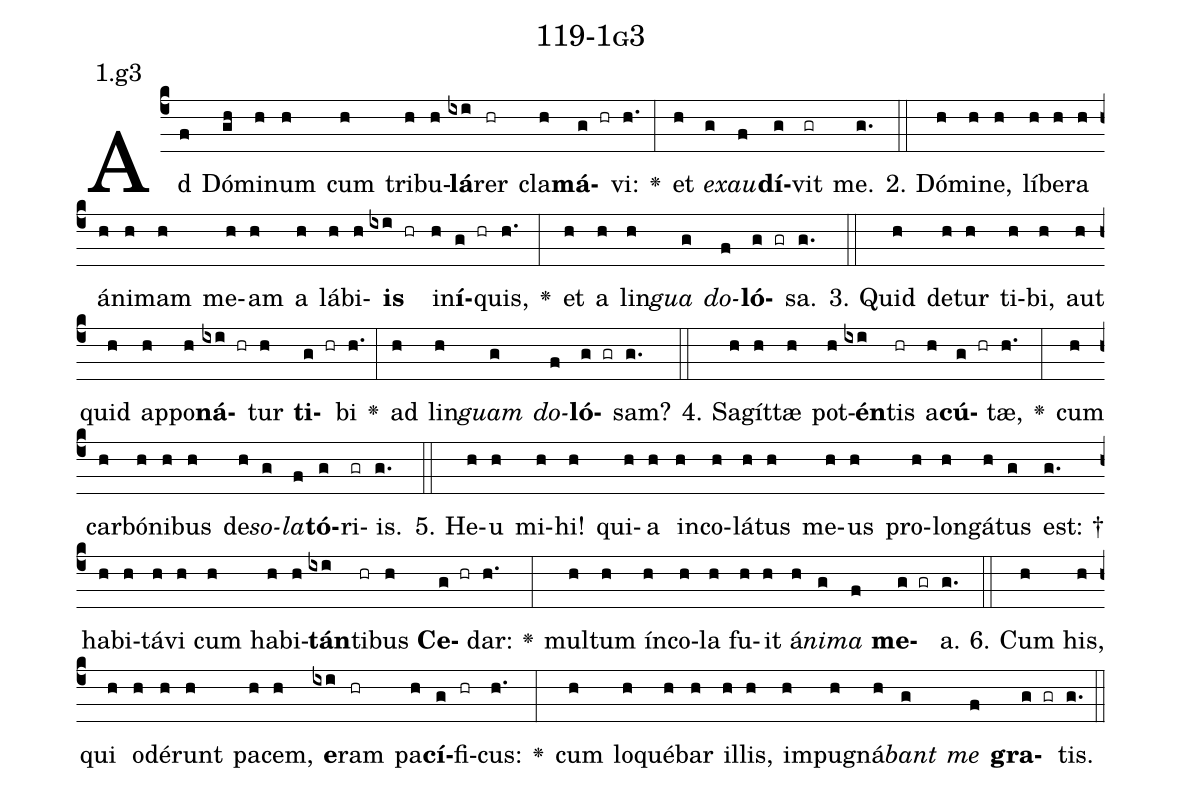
name: 119-1g3;
annotation: 1.g3;
%%
(c4)Ad(f) Dó(gh)mi(h)num(h) cum(h) tri(h)bu(h)<b>lá</b>(ixi)rer(hr) cla(h)<b>má</b>(g hr)vi:(h.) <v>\greheightstar</v>(:) et(h) <i>ex</i>(g)<i>au</i>(f)<b>dí</b>(g)vit(gr) me.(g.) (::)
2. Dó(h)mi(h)ne,(h) lí(h)be(h)ra(h) á(h)ni(h)mam(h) me(h)am(h) a(h) lá(h)bi(h)<b>is</b>(ixi hr) in(h)<b>í</b>(g hr)quis,(h.) <v>\greheightstar</v>(:) et(h) a(h) lin(h)<i>gua</i>(g) <i>do</i>(f)<b>ló</b>(g gr)sa.(g.) (::)
3. Quid(h) de(h)tur(h) ti(h)bi,(h) aut(h) quid(h) ap(h)po(h)<b>ná</b>(ixi hr)tur(h) <b>ti</b>(g hr)bi(h.) <v>\greheightstar</v>(:) ad(h) lin(h)<i>guam</i>(g) <i>do</i>(f)<b>ló</b>(g gr)sam?(g.) (::)
4. Sa(h)gít(h)tæ(h) pot(h)<b>én</b>(ixi)tis(hr) a(h)<b>cú</b>(g hr)tæ,(h.) <v>\greheightstar</v>(:) cum(h) car(h)bó(h)ni(h)bus(h) de(h)<i>so</i>(g)<i>la</i>(f)<b>tó</b>(g)ri(gr)is.(g.) (::)
5. He(h)u(h) mi(h)hi!(h) qui(h)a(h) in(h)co(h)lá(h)tus(h) me(h)us(h) pro(h)lon(h)gá(h)tus(g) est: †(g.) ha(h)bi(h)tá(h)vi(h) cum(h) ha(h)bi(h)<b>tán</b>(ixi)ti(hr)bus(h) <b>Ce</b>(g hr)dar:(h.) <v>\greheightstar</v>(:) mul(h)tum(h) ín(h)co(h)la(h) fu(h)it(h) á(h)<i>ni</i>(g)<i>ma</i>(f) <b>me</b>(g gr)a.(g.) (::)
6. Cum(h) his,(h) qui(h) o(h)dé(h)runt(h) pa(h)cem,(h) <b>e</b>(ixi)ram(hr) pa(h)<b>cí</b>(g)fi(hr)cus:(h.) <v>\greheightstar</v>(:) cum(h) lo(h)qué(h)bar(h) il(h)lis,(h) im(h)pu(h)gná(h)<i>bant</i>(g) <i>me</i>(f) <b>gra</b>(g gr)tis.(g.) (::)
